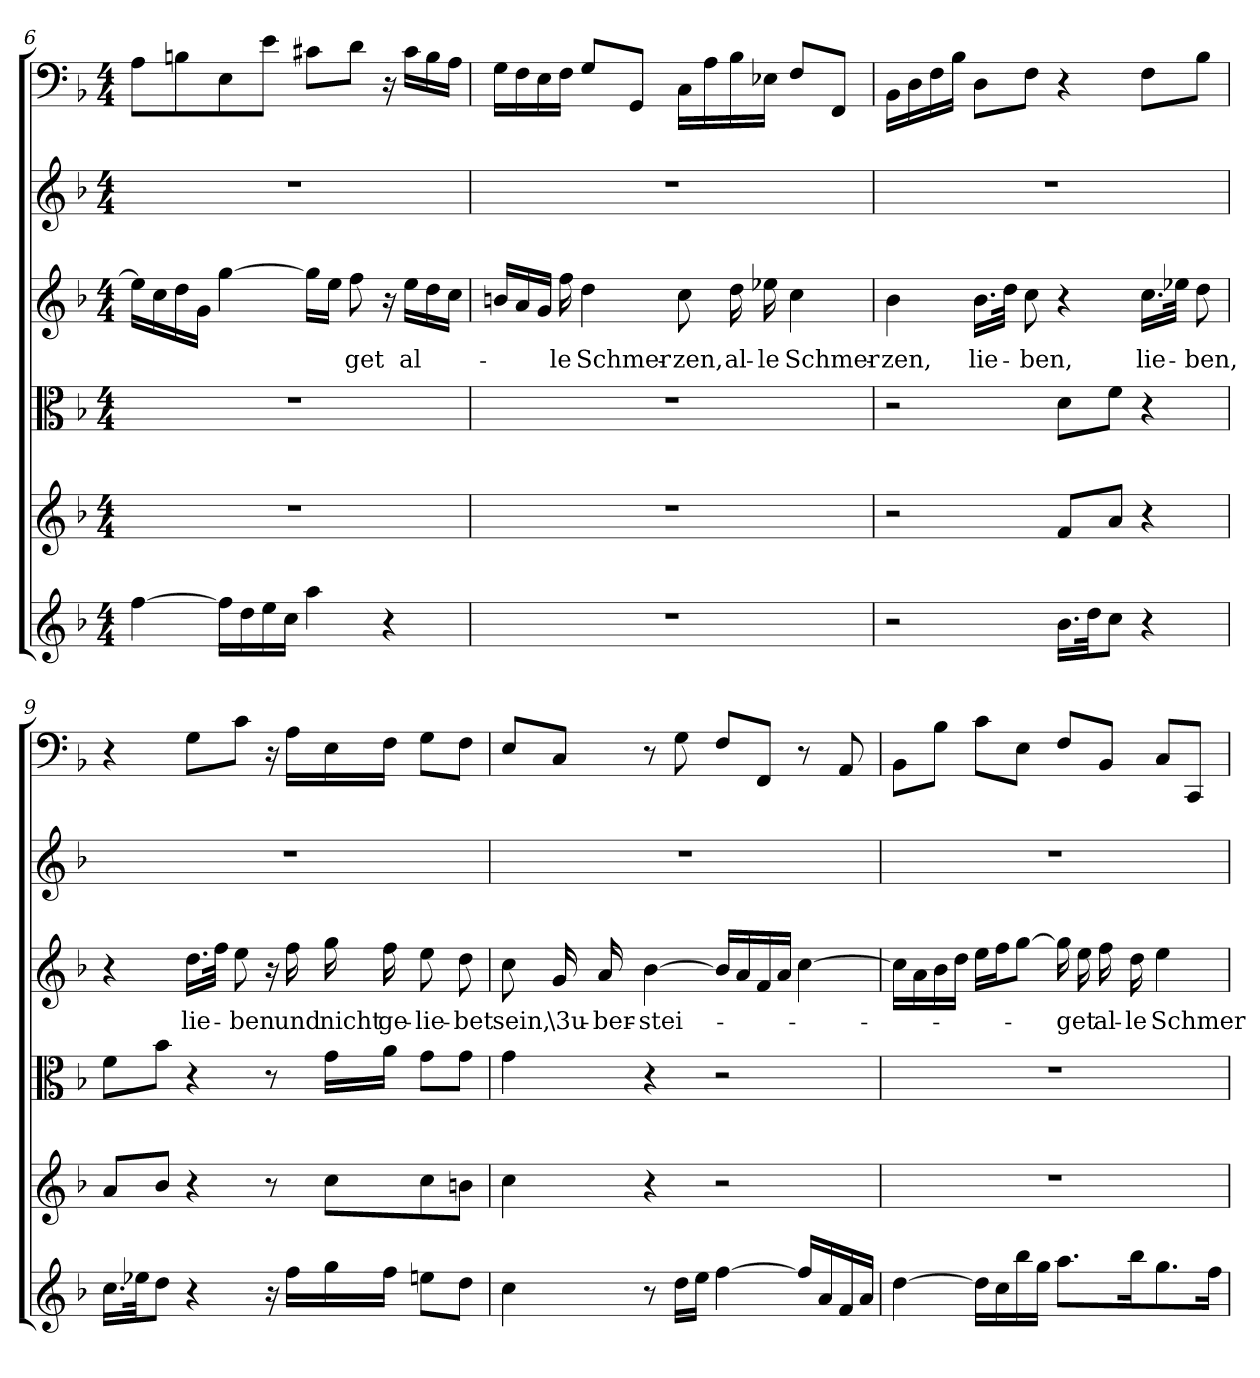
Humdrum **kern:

**kern	**kern	**kern	**kern	**text	**kern	**kern
*part6	*part5	*part4	*part3	*part3	*part2	*part1
*staff6	*staff5	*staff4	*staff3	*staff3	*staff2	*staff1
*clefG2	*clefG2	*clefC3	*clefG2	*	*clefG2	*clefF4
*k[b-]	*k[b-]	*k[b-]	*k[b-]	*	*k[b-]	*k[b-]
*F:	*F:	*F:	*F:	*	*F:	*F:
*M4/4	*M4/4	*M4/4	*M4/4	*	*M4/4	*M4/4
=6	=6	=6	=6	=6	=6	=6
[4ff\	1r	1r	16ee\LL]	.	1r	8A\L
.	.	.	16cc\	.	.	.
.	.	.	16dd\	.	.	8Bn\
.	.	.	16g\JJ	.	.	.
16ff\LL]	.	.	[4gg\	.	.	8E\
16dd\	.	.	.	.	.	.
16ee\	.	.	.	.	.	8e\J
16cc\JJ	.	.	.	.	.	.
4aa\	.	.	16gg\LL]	.	.	8c#X\L
.	.	.	16ee\JJ	.	.	.
.	.	.	8ff\	-get	.	8d\J
4r	.	.	16r	.	.	16r
.	.	.	16ee\LL	al-	.	16c#\LL
.	.	.	16dd\	.	.	16B\
.	.	.	16cc\JJ	.	.	16A\JJ
=7	=7	=7	=7	=7	=7	=7
1r	1r	1r	16bn/LL	.	1r	16G\LL
.	.	.	16a/	.	.	16F\
.	.	.	16g/JJ	.	.	16E\
.	.	.	16ff\	-le	.	16F\JJ
.	.	.	4dd\	Schmer-	.	8G/L
.	.	.	.	.	.	8GG/J
.	.	.	8cc\	-zen,	.	16C\LL
.	.	.	.	.	.	16A\
.	.	.	16dd\	al-	.	16B-\
.	.	.	16ee-X\	-le	.	16E-X\JJ
.	.	.	4cc\	Schmer-	.	8F/L
.	.	.	.	.	.	8FF/J
=8	=8	=8	=8	=8	=8	=8
2r	2r	2r	4b-\	-zen,	1r	16BB-\LL
.	.	.	.	.	.	16D\
.	.	.	.	.	.	16F\
.	.	.	.	.	.	16B-\JJ
.	.	.	16.b-\LL	lie-	.	8D\L
.	.	.	32dd\JJk	.	.	.
.	.	.	8cc\	-ben,	.	8F\J
16.b-\LL	8f/L	8d\L	4r	.	.	4r
32dd\JK	.	.	.	.	.	.
8cc\J	8a/J	8f\J	.	.	.	.
4r	4r	4r	16.cc\LL	lie-	.	8F\L
.	.	.	32ee-X\JJk	.	.	.
.	.	.	8dd\	-ben,	.	8B-\J
=9	=9	=9	=9	=9	=9	=9
16.cc\LL	8a/L	8f\L	4r	.	1r	4r
32ee-X\JK	.	.	.	.	.	.
8dd\J	8b-/J	8b-\J	.	.	.	.
4r	4r	4r	16.dd\LL	lie-	.	8G\L
.	.	.	32ff\JJk	.	.	.
.	.	.	8ee\	-ben	.	8c\J
16r	8r	8r	16r	.	.	16r
16ff\LL	.	.	16ff\	und	.	16A\LL
16gg\	8cc\L	16g\LL	16gg\	nicht	.	16E\
16ff\JJ	.	16a\JJ	16ff\	ge-	.	16F\JJ
8een\L	8cc\	8g\L	8ee\	-lie-	.	8G\L
8dd\J	8bn\J	8g\J	8dd\	-bet	.	8F\J
=10	=10	=10	=10	=10	=10	=10
4cc\	4cc\	4g\	8cc\	sein,	1r	8E/L
.	.	.	16g/	\3u-	.	8C/J
.	.	.	16a/	-ber-	.	.
8r	4r	4r	[4b-\	-stei-	.	8r
16dd\LL	.	.	.	.	.	8G\
16ee\JJ	.	.	.	.	.	.
[4ff\	2r	2r	16b-/LL]	.	.	8F/L
.	.	.	16a/	.	.	.
.	.	.	16f/	.	.	8FF/J
.	.	.	16a/JJ	.	.	.
16ff/LL]	.	.	[4cc\	.	.	8r
16a/	.	.	.	.	.	.
16f/	.	.	.	.	.	8AA/
16a/JJ	.	.	.	.	.	.
=11	=11	=11	=11	=11	=11	=11
[4dd\	1r	1r	16cc\LL]	.	1r	8BB-\L
.	.	.	16a\	.	.	.
.	.	.	16b-\	.	.	8B-\J
.	.	.	16dd\JJ	.	.	.
16dd\LL]	.	.	16ee\LL	.	.	8c\L
16cc\	.	.	16ff\J	.	.	.
16bb-\	.	.	[8gg\J	.	.	8E\J
16gg\JJ	.	.	.	.	.	.
8.aa\L	.	.	16gg\]	.	.	8F/L
.	.	.	16ee\	-get	.	.
.	.	.	16ff\	al-	.	8BB-/J
16bb-\K	.	.	16dd\	-le	.	.
8.gg\	.	.	4ee\	Schmer-	.	8C/L
.	.	.	.	.	.	8CC/J
16ff\Jk	.	.	.	.	.	.
=	=	=	=	=	=	=
*-	*-	*-	*-	*-	*-	*-
